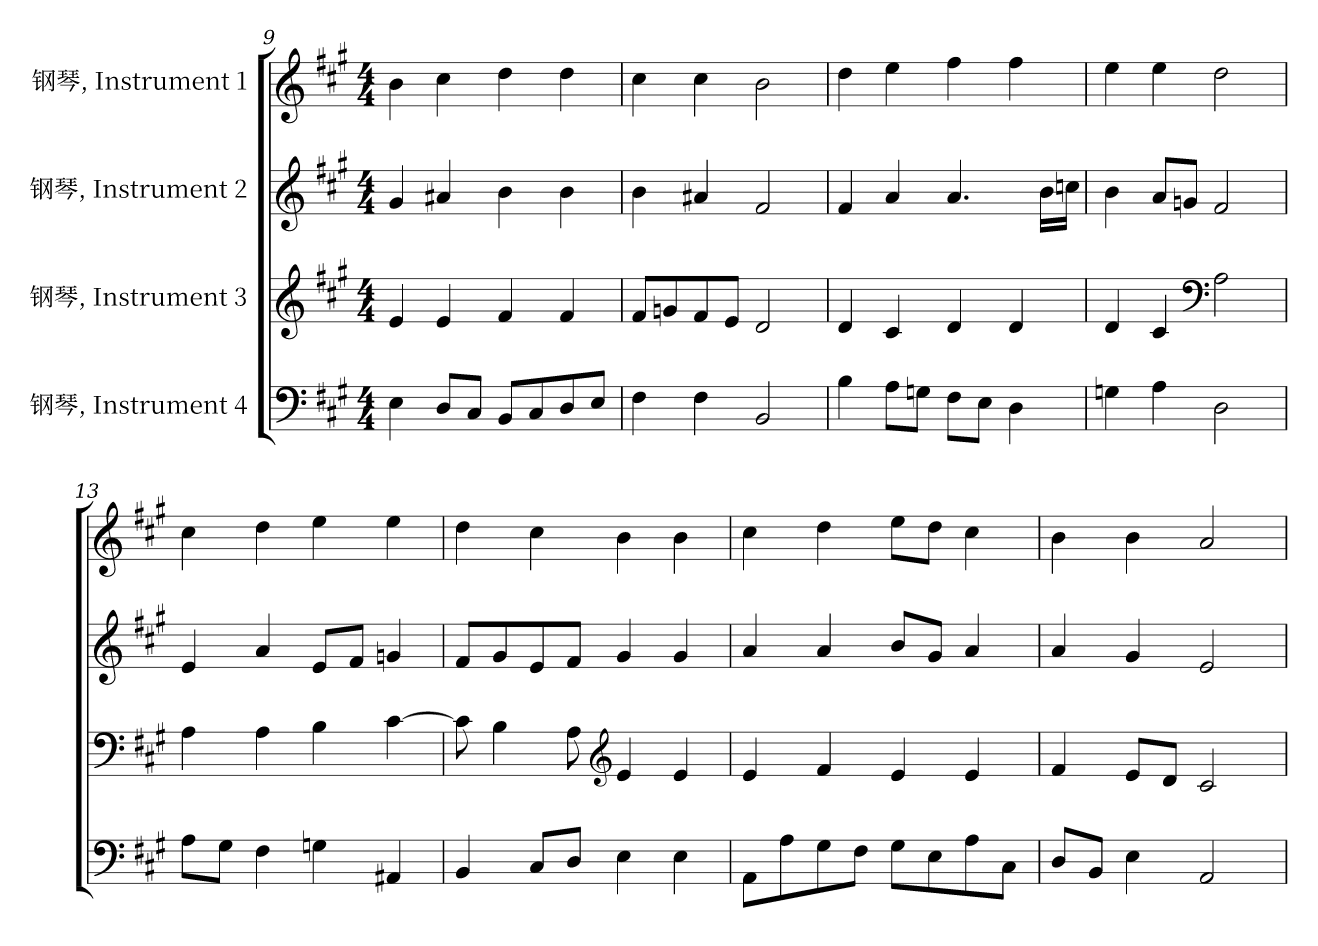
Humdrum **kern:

**kern	**kern	**kern	**kern
*part4	*part3	*part2	*part1
*staff4	*staff3	*staff2	*staff1
*I"钢琴, Instrument 4	*I"钢琴, Instrument 3	*I"钢琴, Instrument 2	*I"钢琴, Instrument 1
*clefF4	*clefG2	*clefG2	*clefG2
*k[f#c#g#]	*k[f#c#g#]	*k[f#c#g#]	*k[f#c#g#]
*M4/4	*M4/4	*M4/4	*M4/4
=9	=9	=9	=9
4E\	4e/	4g#/	4b\
8D/L	4e/	4a#X/	4cc#\
8C#/J	.	.	.
8BB/L	4f#/	4b\	4dd\
8C#/	.	.	.
8D/	4f#/	4b\	4dd\
8E/J	.	.	.
=10	=10	=10	=10
4F#\	8f#/L	4b\	4cc#\
.	8gn/	.	.
4F#\	8f#/	4a#X/	4cc#\
.	8e/J	.	.
2BB/	2d/	2f#/	2b\
!!LO:LB:g=z
=11	=11	=11	=11
4B\	4d/	4f#/	4dd\
8A\L	4c#/	4a/	4ee\
8Gn\J	.	.	.
8F#\L	4d/	4.a/	4ff#\
8E\J	.	.	.
4D\	4d/	.	4ff#\
.	.	16b\LL	.
.	.	16ccn\JJ	.
=12	=12	=12	=12
4Gn\	4d/	4b\	4ee\
4A\	4c#/	8a/L	4ee\
.	.	8gn/J	.
*	*clefF4	*	*
2D\	2A\	2f#/	2dd\
=13	=13	=13	=13
8A\L	4A\	4e/	4cc#\
8G#\J	.	.	.
4F#\	4A\	4a/	4dd\
4Gn\	4B\	8e/L	4ee\
.	.	8f#/J	.
4AA#X/	[4c#\	4gn/	4ee\
=14	=14	=14	=14
4BB/	8c#\]	8f#/L	4dd\
.	4B\	8g#/	.
8C#/L	.	8e/	4cc#\
8D/J	8A\	8f#/J	.
*	*clefG2	*	*
4E\	4e/	4g#/	4b\
4E\	4e/	4g#/	4b\
=15	=15	=15	=15
8AA\L	4e/	4a/	4cc#\
8A\	.	.	.
8G#\	4f#/	4a/	4dd\
8F#\J	.	.	.
8G#\L	4e/	8b/L	8ee\L
8E\	.	8g#/J	8dd\J
8A\	4e/	4a/	4cc#\
8C#\J	.	.	.
!!LO:PB:g=z
=16	=16	=16	=16
8D/L	4f#/	4a/	4b\
8BB/J	.	.	.
4E\	8e/L	4g#/	4b\
.	8d/J	.	.
2AA/	2c#/	2e/	2a/
=	=	=	=
*-	*-	*-	*-
